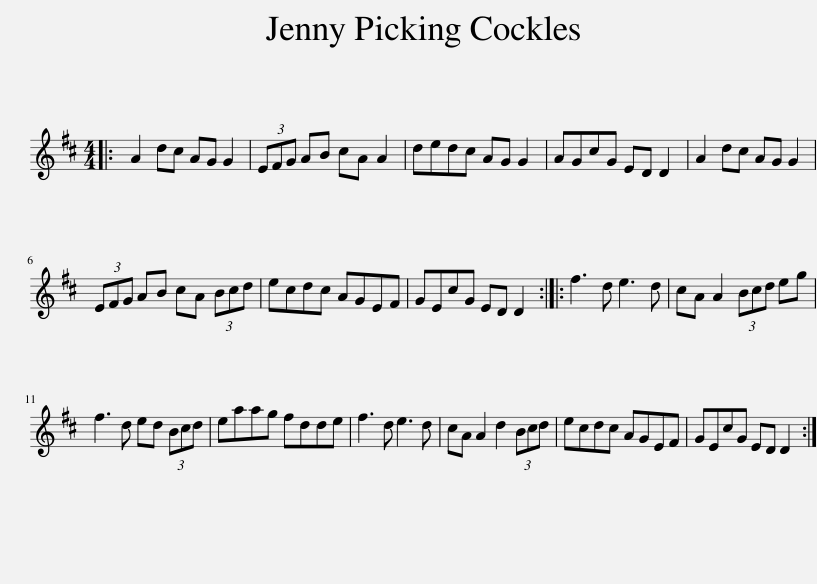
X:1
L:1/8
M:4/4
I:linebreak $
K:D
V:1 treble
V:1
|: A2 dc AG G2 | (3EFG AB cA A2 | dedc AG G2 | AGcG ED D2 | A2 dc AG G2 |$ %5
 (3EFG AB cA (3Bcd | ecdc AGEF | GEcG ED D2 :: f3 d e3 d | cA A2 (3Bcd eg |$ %10
 f3 d ed (3Bcd | eaag fdde | f3 d e3 d | cA A2 d2 (3Bcd | ecdc AGEF | %15
 GEcG ED D2 :| %16
